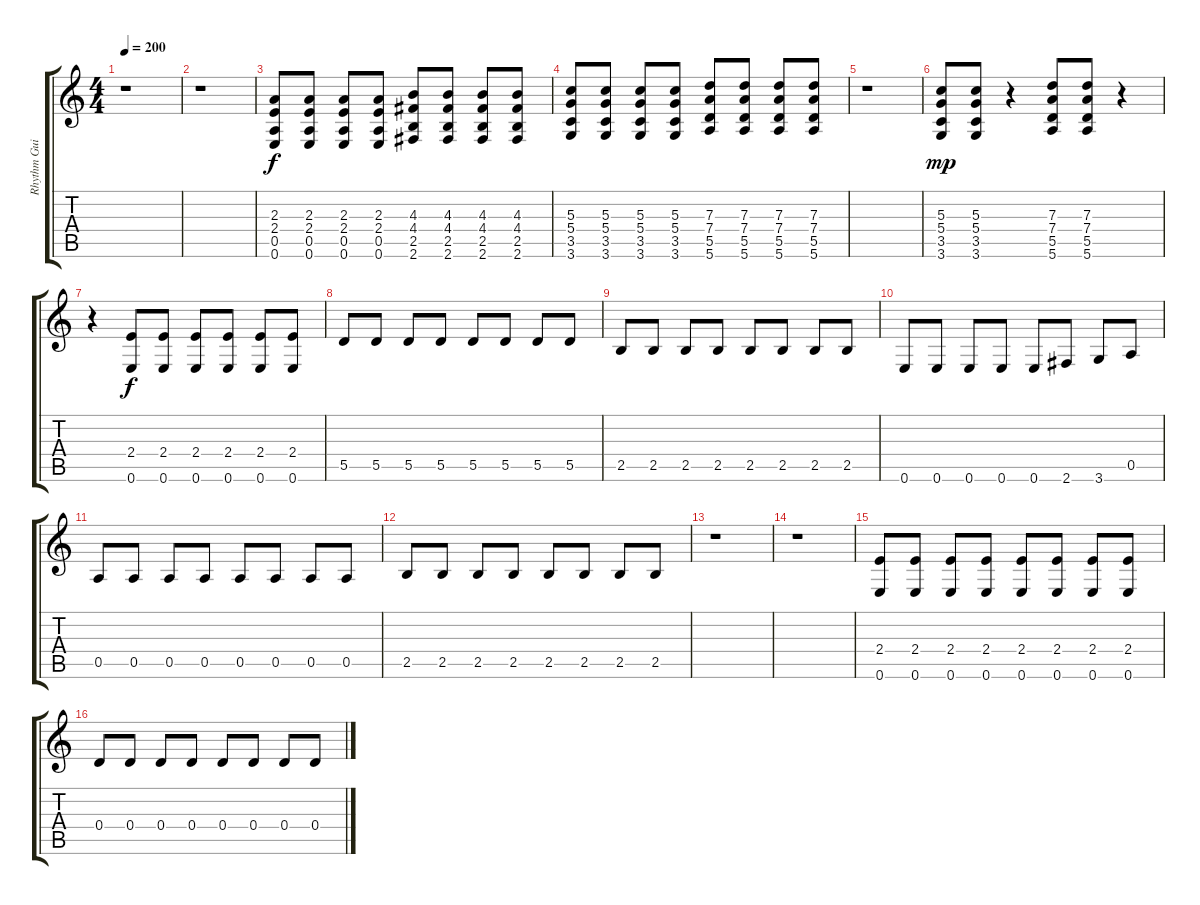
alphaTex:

\track ("Rhythm Guitar" "Rhythm Gui") {instrument distortionguitar}
\staff {score tabs}
\tuning (E4 B3 G3 D3 A2 E2) {hide}
\ts (4 4)
\tempo 200
\clef g2
\ks c
r.1{dy f} |
r.1 |
(2.3 2.4 0.5 0.6).8 (2.3 2.4 0.5 0.6).8 (2.3 2.4 0.5 0.6).8 (2.3 2.4 0.5 0.6).8 (4.3 4.4 2.5 2.6).8 (4.3 4.4 2.5 2.6).8 (4.3 4.4 2.5 2.6).8 (4.3 4.4 2.5 2.6).8 |
(5.3 5.4 3.5 3.6).8 (5.3 5.4 3.5 3.6).8 (5.3 5.4 3.5 3.6).8 (5.3 5.4 3.5 3.6).8 (7.3 7.4 5.5 5.6).8 (7.3 7.4 5.5 5.6).8 (7.3 7.4 5.5 5.6).8 (7.3 7.4 5.5 5.6).8 |
r.1 |
(5.3 5.4 3.5 3.6).8{dy mp} (5.3 5.4 3.5 3.6).8 r.4 (7.3 7.4 5.5 5.6).8 (7.3 7.4 5.5 5.6).8 r.4 |
r.4 (2.4 0.6).8{dy f} (2.4 0.6).8 (2.4 0.6).8 (2.4 0.6).8 (2.4 0.6).8 (2.4 0.6).8 |
5.5.8 5.5.8 5.5.8 5.5.8 5.5.8 5.5.8 5.5.8 5.5.8 |
2.5.8 2.5.8 2.5.8 2.5.8 2.5.8 2.5.8 2.5.8 2.5.8 |
0.6.8 0.6.8 0.6.8 0.6.8 0.6.8 2.6.8 3.6.8 0.5.8 |
0.5.8 0.5.8 0.5.8 0.5.8 0.5.8 0.5.8 0.5.8 0.5.8 |
2.5.8 2.5.8 2.5.8 2.5.8 2.5.8 2.5.8 2.5.8 2.5.8 |
r.1 |
r.1 |
(2.4 0.6).8 (2.4 0.6).8 (2.4 0.6).8 (2.4 0.6).8 (2.4 0.6).8 (2.4 0.6).8 (2.4 0.6).8 (2.4 0.6).8 |
0.4.8 0.4.8 0.4.8 0.4.8 0.4.8 0.4.8 0.4.8 0.4.8
